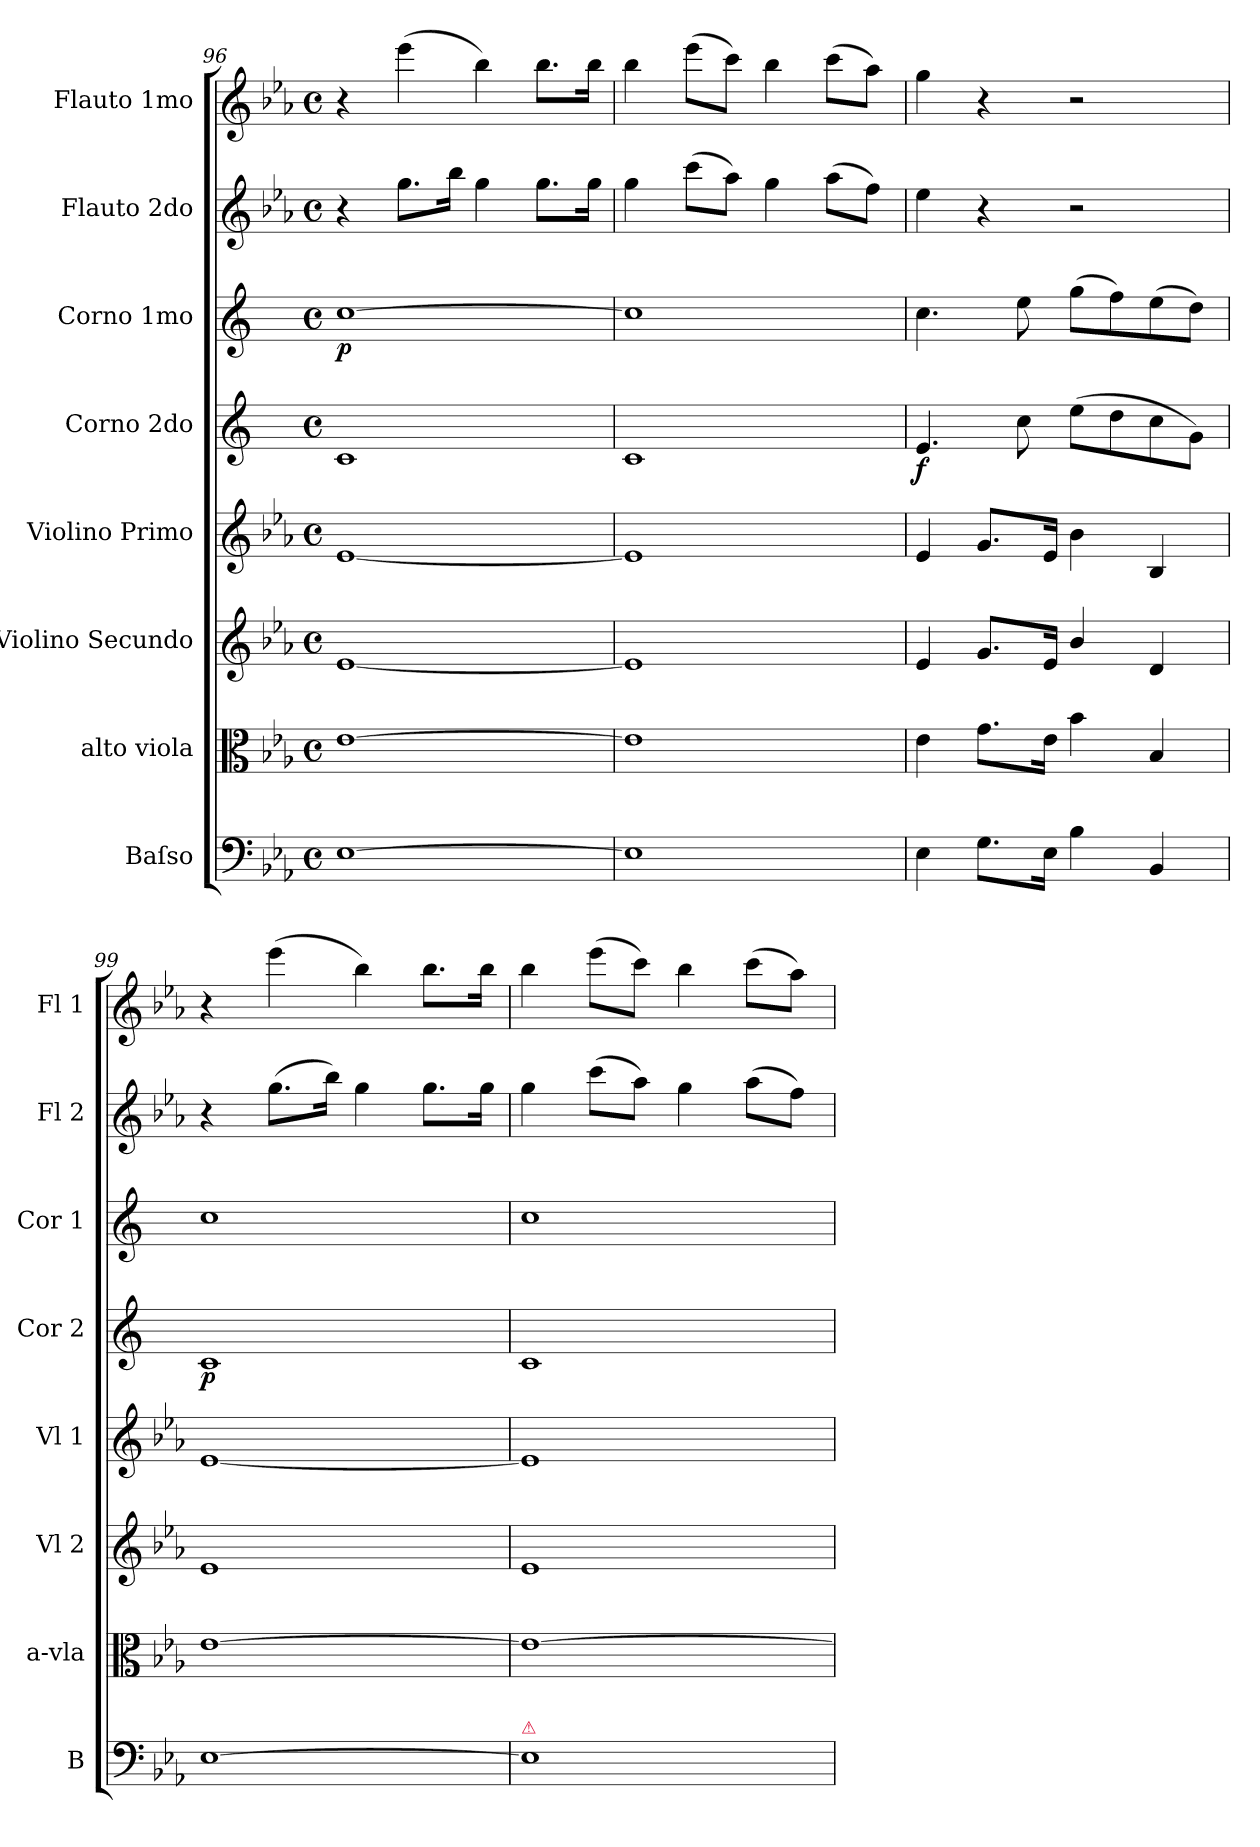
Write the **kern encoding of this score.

**kern	**kern	**kern	**kern	**kern	**dynam	**kern	**dynam	**kern	**kern
*part8	*part7	*part6	*part5	*part4	*part4	*part3	*part3	*part2	*part1
*staff8	*staff7	*staff6	*staff5	*staff4	*staff4	*staff3	*staff3	*staff2	*staff1
*I"Baſso	*I"alto viola	*I"Violino Secundo	*I"Violino Primo	*I"Corno 2do	*	*I"Corno 1mo	*	*I"Flauto 2do	*I"Flauto 1mo
*I'B	*I'a-vla	*I'Vl 2	*I'Vl 1	*I'Cor 2	*	*I'Cor 1	*	*I'Fl 2	*I'Fl 1
*clefF4	*clefC3	*clefG2	*clefG2	*clefG2	*	*clefG2	*	*clefG2	*clefG2
*	*	*	*	*ITrd-2c-3	*	*ITrd-2c-3	*	*	*
*k[b-e-a-]	*k[b-e-a-]	*k[b-e-a-]	*k[b-e-a-]	*k[b-e-a-]	*	*k[b-e-a-]	*	*k[b-e-a-]	*k[b-e-a-]
*E-:	*E-:	*E-:	*E-:	*	*	*	*	*E-:	*E-:
*M4/4	*M4/4	*M4/4	*M4/4	*M4/4	*	*M4/4	*	*M4/4	*M4/4
*met(c)	*met(c)	*met(c)	*met(c)	*met(c)	*	*met(c)	*	*met(c)	*met(c)
=96	=96	=96	=96	=96	=96	=96	=96	=96	=96
[1E-\	[1e-\	[1e-/	[1e-/	1e-/	.	[1ee-\	p	4r	4r
.	.	.	.	.	.	.	.	8.gg\L	(4eee-\
.	.	.	.	.	.	.	.	16bb-\Jk	.
.	.	.	.	.	.	.	.	4gg\	4bb-\)
.	.	.	.	.	.	.	.	8.gg\L	8.bb-\L
.	.	.	.	.	.	.	.	16gg\Jk	16bb-\Jk
=97	=97	=97	=97	=97	=97	=97	=97	=97	=97
1E-\]	1e-\]	1e-/]	1e-/]	1e-/	.	1ee-\]	.	4gg\	4bb-\
.	.	.	.	.	.	.	.	(8ccc\L	(8eee-\L
.	.	.	.	.	.	.	.	8aa-\J)	8ccc\J)
.	.	.	.	.	.	.	.	4gg\	4bb-\
.	.	.	.	.	.	.	.	(8aa-\L	(8ccc\L
.	.	.	.	.	.	.	.	8ff\J)	8aa-\J)
=98	=98	=98	=98	=98	=98	=98	=98	=98	=98
4E-\	4e-\	4e-/	4e-/	4.g/	f	4.ee-\	.	4ee-\	4gg\
8.G\L	8.g\L	8.g/L	8.g/L	.	.	.	.	4r	4r
.	.	.	.	8ee-\	.	8gg\	.	.	.
16E-\Jk	16e-\Jk	16e-/Jk	16e-/Jk	.	.	.	.	.	.
4B-\	4b-\	4b-/	4b-\	(8gg\L	.	(8bb-\L	.	2r	2r
.	.	.	.	8ff\	.	8aa-\)	.	.	.
4BB-/	4B-/	4d/	4B-/	8ee-\	.	(8gg\	.	.	.
.	.	.	.	8b-\J)	.	8ff\J)	.	.	.
=99	=99	=99	=99	=99	=99	=99	=99	=99	=99
[1E-\	[1e-\	1e-/	[1e-/	1e-/	p	1ee-\	pianis	4r	4r
.	.	.	.	.	.	.	.	(8.gg\L	(4eee-\
.	.	.	.	.	.	.	.	16bb-\Jk)	.
.	.	.	.	.	.	.	.	4gg\	4bb-\)
.	.	.	.	.	.	.	.	8.gg\L	8.bb-\L
.	.	.	.	.	.	.	.	16gg\Jk	16bb-\Jk
=100	=100	=100	=100	=100	=100	=100	=100	=100	=100
!LO:TX:a:color=crimson:t=⚠	!	!	!	!	!	!	!	!	!
1E-\]	1e-\_	1e-/	1e-/]	1e-/	.	1ee-\	.	4gg\	4bb-\
.	.	.	.	.	.	.	.	(8ccc\L	(8eee-\L
.	.	.	.	.	.	.	.	8aa-\J)	8ccc\J)
.	.	.	.	.	.	.	.	4gg\	4bb-\
.	.	.	.	.	.	.	.	(8aa-\L	(8ccc\L
.	.	.	.	.	.	.	.	8ff\J)	8aa-\J)
=	=	=	=	=	=	=	=	=	=
*-	*-	*-	*-	*-	*-	*-	*-	*-	*-
